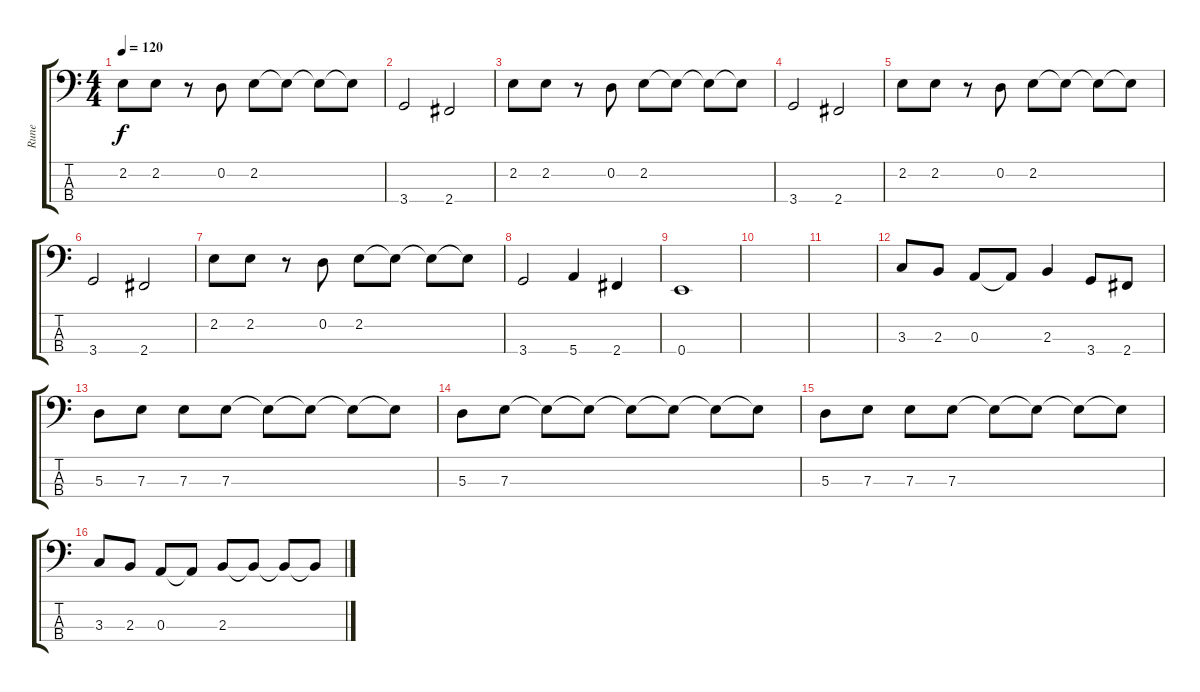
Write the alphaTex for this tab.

\track ("Rune" "Rune") {instrument electricbassfinger}
\staff {score tabs}
\tuning (G2 D2 A1 E1) {hide}
\ts (4 4)
\tempo 120
\clef f4
\ks c
2.2.8{dy f instrument electricbassfinger} 2.2.8 r.8 0.2.8 2.2.8 2.2{t}.8 2.2{t}.8 2.2{t}.8 |
3.4.2 2.4.2 |
2.2.8 2.2.8 r.8 0.2.8 2.2.8 2.2{t}.8 2.2{t}.8 2.2{t}.8 |
3.4.2 2.4.2 |
2.2.8 2.2.8 r.8 0.2.8 2.2.8 2.2{t}.8 2.2{t}.8 2.2{t}.8 |
3.4.2 2.4.2 |
2.2.8 2.2.8 r.8 0.2.8 2.2.8 2.2{t}.8 2.2{t}.8 2.2{t}.8 |
3.4.2 5.4.4 2.4.4 |
0.4.1 |
|
|
3.3.8 2.3.8 0.3.8 0.3{t}.8 2.3.4 3.4.8 2.4.8 |
5.3.8 7.3.8 7.3.8 7.3.8 7.3{t}.8 7.3{t}.8 7.3{t}.8 7.3{t}.8 |
5.3.8 7.3.8 7.3{t}.8 7.3{t}.8 7.3{t}.8 7.3{t}.8 7.3{t}.8 7.3{t}.8 |
5.3.8 7.3.8 7.3.8 7.3.8 7.3{t}.8 7.3{t}.8 7.3{t}.8 7.3{t}.8 |
3.3.8 2.3.8 0.3.8 0.3{t}.8 2.3.8 2.3{t}.8 2.3{t}.8 2.3{t}.8
